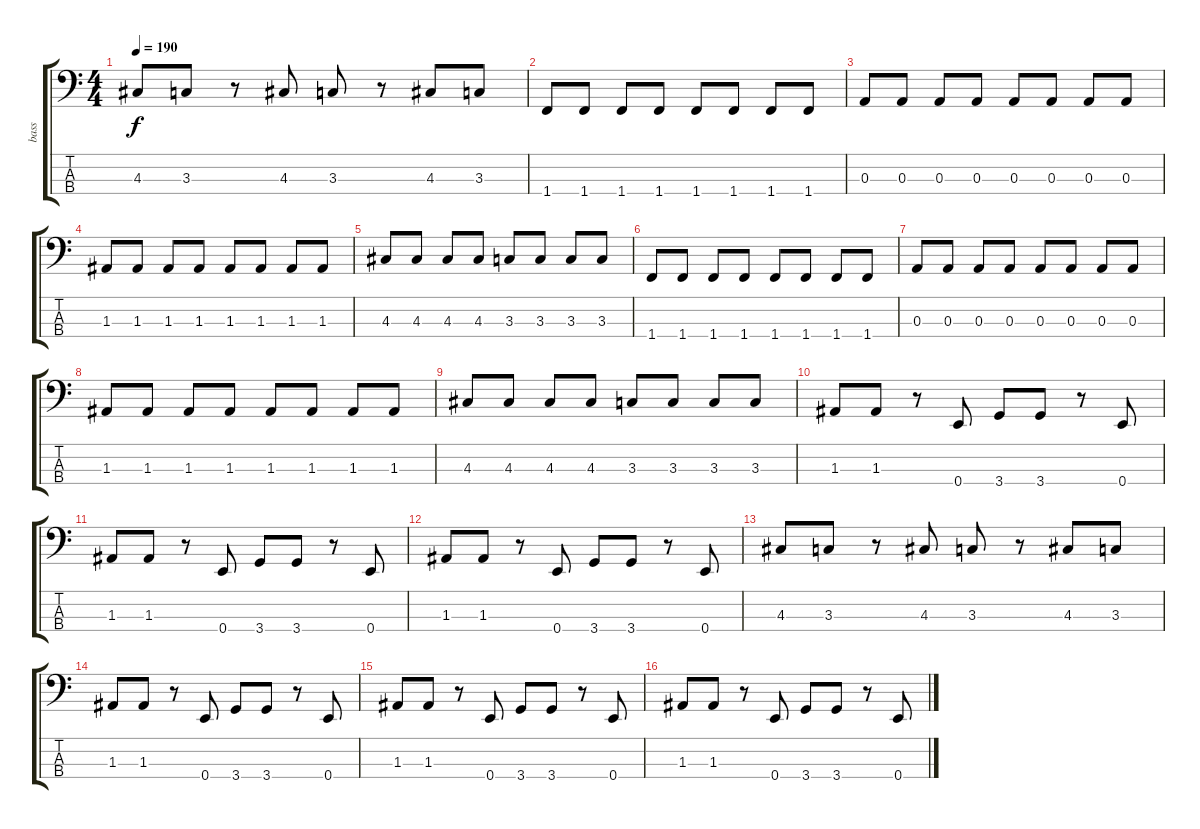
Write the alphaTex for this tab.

\track ("bass" "bass") {instrument electricbassfinger}
\staff {score tabs}
\tuning (G2 D2 A1 E1) {hide}
\ts (4 4)
\tempo 190
\clef f4
\ks c
4.3.8{dy f} 3.3.8 r.8 4.3.8 3.3.8 r.8 4.3.8 3.3.8 |
1.4.8 1.4.8 1.4.8 1.4.8 1.4.8 1.4.8 1.4.8 1.4.8 |
0.3.8 0.3.8 0.3.8 0.3.8 0.3.8 0.3.8 0.3.8 0.3.8 |
1.3.8 1.3.8 1.3.8 1.3.8 1.3.8 1.3.8 1.3.8 1.3.8 |
4.3.8 4.3.8 4.3.8 4.3.8 3.3.8 3.3.8 3.3.8 3.3.8 |
1.4.8 1.4.8 1.4.8 1.4.8 1.4.8 1.4.8 1.4.8 1.4.8 |
0.3.8 0.3.8 0.3.8 0.3.8 0.3.8 0.3.8 0.3.8 0.3.8 |
1.3.8 1.3.8 1.3.8 1.3.8 1.3.8 1.3.8 1.3.8 1.3.8 |
4.3.8 4.3.8 4.3.8 4.3.8 3.3.8 3.3.8 3.3.8 3.3.8 |
1.3.8 1.3.8 r.8 0.4.8 3.4.8 3.4.8 r.8 0.4.8 |
1.3.8 1.3.8 r.8 0.4.8 3.4.8 3.4.8 r.8 0.4.8 |
1.3.8 1.3.8 r.8 0.4.8 3.4.8 3.4.8 r.8 0.4.8 |
4.3.8 3.3.8 r.8 4.3.8 3.3.8 r.8 4.3.8 3.3.8 |
1.3.8 1.3.8 r.8 0.4.8 3.4.8 3.4.8 r.8 0.4.8 |
1.3.8 1.3.8 r.8 0.4.8 3.4.8 3.4.8 r.8 0.4.8 |
1.3.8 1.3.8 r.8 0.4.8 3.4.8 3.4.8 r.8 0.4.8
